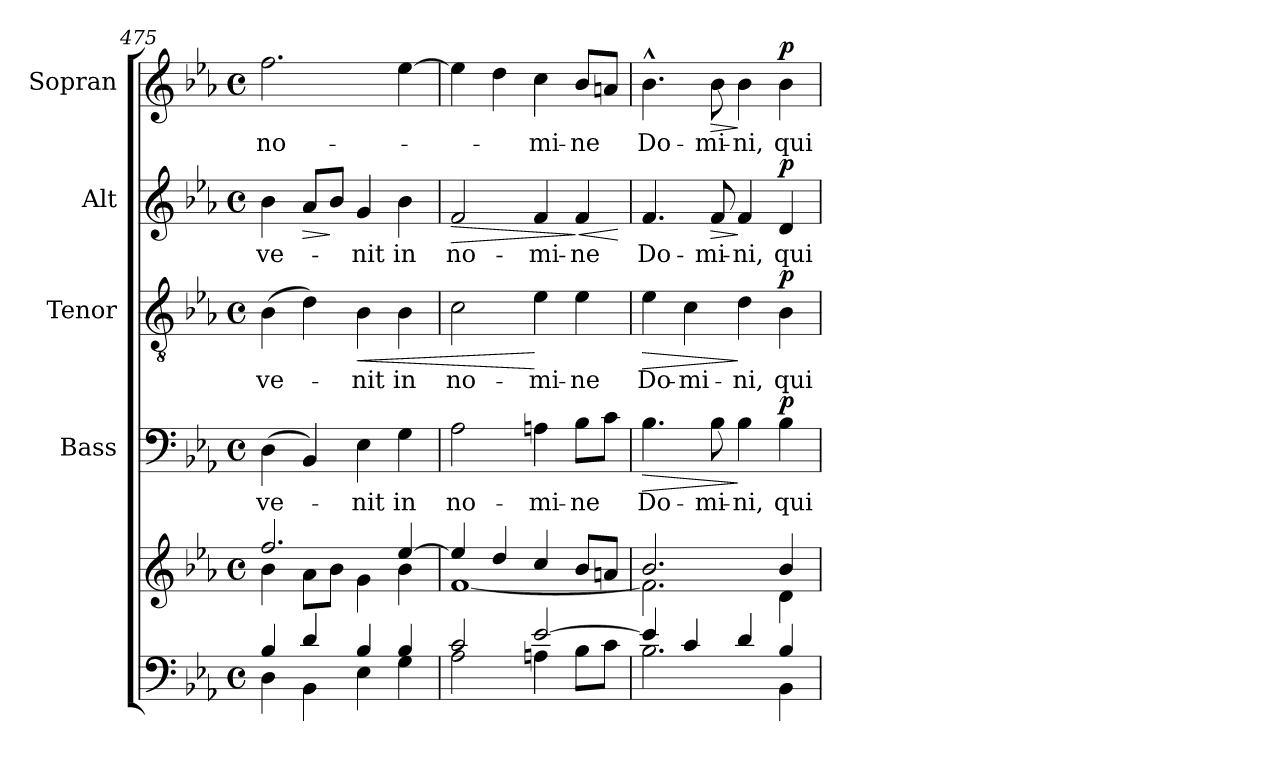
**kern	**kern	**kern	**text	**dynam	**kern	**text	**dynam	**kern	**text	**dynam	**kern	**text	**dynam
*part5	*part5	*part4	*part4	*part4	*part3	*part3	*part3	*part2	*part2	*part2	*part1	*part1	*part1
*staff6	*staff5	*staff4	*staff4	*staff4	*staff3	*staff3	*staff3	*staff2	*staff2	*staff2	*staff1	*staff1	*staff1
*	*	*I"Bass	*	*	*I"Tenor	*	*	*I"Alt	*	*	*I"Sopran	*	*
*	*	*I'B.	*	*	*I'T.	*	*	*I'A.	*	*	*I'S.	*	*
!!LO:LB:g=z
*clefF4	*clefG2	*clefF4	*	*	*clefGv2	*	*	*clefG2	*	*	*clefG2	*	*
*k[b-e-a-]	*k[b-e-a-]	*k[b-e-a-]	*	*	*k[b-e-a-]	*	*	*k[b-e-a-]	*	*	*k[b-e-a-]	*	*
*E-:	*E-:	*E-:	*	*	*E-:	*	*	*E-:	*	*	*E-:	*	*
*M4/4	*M4/4	*M4/4	*	*	*M4/4	*	*	*M4/4	*	*	*M4/4	*	*
*met(c)	*met(c)	*met(c)	*	*	*met(c)	*	*	*met(c)	*	*	*met(c)	*	*
=475	=475	=475	=475	=475	=475	=475	=475	=475	=475	=475	=475	=475	=475
*^	*^	*	*	*	*	*	*	*	*	*	*	*	*
!	!	!	!	!	!LO:LY:b	!	!	!LO:LY:b	!	!	!LO:LY:b	!	!	!LO:LY:b	!
4B-/	4D\	2.ff/	4b-\	(>4D\	ve-	.	(>4B-\	ve-	.	4b-\	ve-	.	2.ff\	no-	.
!	!	!	!	!	!	!	!	!	!	!	!	!LO:HP:b	!	!	!
4d/	4BB-\	.	8a-\L	4BB-/)	.	.	4d\)	.	.	8a-/L	.	>	.	.	.
.	.	.	8b-\J	.	.	.	.	.	.	8b-/J	.	]	.	.	.
!	!	!	!	!	!LO:LY:b	!	!	!LO:LY:b	!LO:HP:b	!	!LO:LY:b	!	!	!	!
4B-/	4E-\	.	4g\	4E-\	-nit	.	4B-\	-nit	<	4g/	-nit	.	.	.	.
!	!	!	!	!	!LO:LY:b	!	!	!LO:LY:b	!	!	!LO:LY:b	!	!	!	!
4B-/	4G\	[>4ee-/	4b-\	4G\	in	.	4B-\	in	.	4b-\	in	.	[4ee-\	.	.
=476	=476	=476	=476	=476	=476	=476	=476	=476	=476	=476	=476	=476	=476	=476	=476
!	!	!	!	!	!LO:LY:b	!	!	!LO:LY:b	!	!	!LO:LY:b	!LO:HP:b	!	!	!
2c/	2A-\	4ee-/]	[<1f	2A-\	no-	.	2c\	no-	.	2f/	no-	>	4ee-\]	.	.
.	.	4dd/	.	.	.	.	.	.	.	.	.	.	4dd\	.	.
!	!	!	!	!	!LO:LY:b	!	!	!LO:LY:b	!	!	!LO:LY:b	!	!	!LO:LY:b	!
[>2e-/	4An\	4cc/	.	4An\	-mi-	.	4e-\	-mi-	[	4f/	-mi-	.	4cc\	-mi-	.
!	!	!	!	!	!LO:LY:b	!	!	!LO:LY:b	!	!	!LO:LY:b	!LO:HP:n=1:b	!	!LO:LY:b	!
.	8B-\L	8b-/L	.	8B-\L	-ne	.	4e-\	-ne	.	4f/	-ne	] <	8b-/L	-ne	.
.	8c\J	8an/J	.	8c\J	.	.	.	.	.	.	.	.	8an/J	.	.
*v	*v	*	*	*	*	*	*	*	*	*	*	*	*	*	*
*	*v	*v	*	*	*	*	*	*	*	*	*	*	*	*
.	.	.	.	.	.	.	.	.	.	[	.	.	.
=477	=477	=477	=477	=477	=477	=477	=477	=477	=477	=477	=477	=477	=477
*^	*^	*	*	*	*	*	*	*	*	*	*	*	*
!	!	!	!	!	!LO:LY:b	!LO:HP:b	!	!LO:LY:b	!LO:HP:b	!	!LO:LY:b	!	!	!LO:LY:b	!
4e-/]	2.B-\	2.b-/	2.f\]	4.B-\	Do-	>	4e-\	Do-	>	4.f/	Do-	.	4.b-^^>\	Do-	.
!	!	!	!	!	!	!	!	!LO:LY:b	!	!	!	!	!	!	!
4c/	.	.	.	.	.	.	4c\	-mi-	.	.	.	.	.	.	.
!	!	!	!	!	!LO:LY:b	!	!	!	!	!	!LO:LY:b	!LO:HP:b	!	!LO:LY:b	!LO:HP:b
.	.	.	.	8B-\	-mi-	.	.	.	.	8f/	-mi-	>	8b-\	-mi-	>
!	!	!	!	!	!LO:LY:b	!	!	!LO:LY:b	!	!	!LO:LY:b	!	!	!LO:LY:b	!
4d/	.	.	.	4B-\	-ni,	]	4d\	-ni,	]	4f/	-ni,	]	4b-\	-ni,	]
!	!	!	!	!	!LO:LY:b	!LO:DY:a	!	!LO:LY:b	!LO:DY:a	!	!LO:LY:b	!LO:DY:a	!	!LO:LY:b	!LO:DY:a
4B-/	4BB-\	4b-/	4d\	4B-\	qui	p	4B-\	qui	p	4d/	qui	p	4b-\	qui	p
*v	*v	*	*	*	*	*	*	*	*	*	*	*	*	*	*
*	*v	*v	*	*	*	*	*	*	*	*	*	*	*	*
=	=	=	=	=	=	=	=	=	=	=	=	=	=
*-	*-	*-	*-	*-	*-	*-	*-	*-	*-	*-	*-	*-	*-
